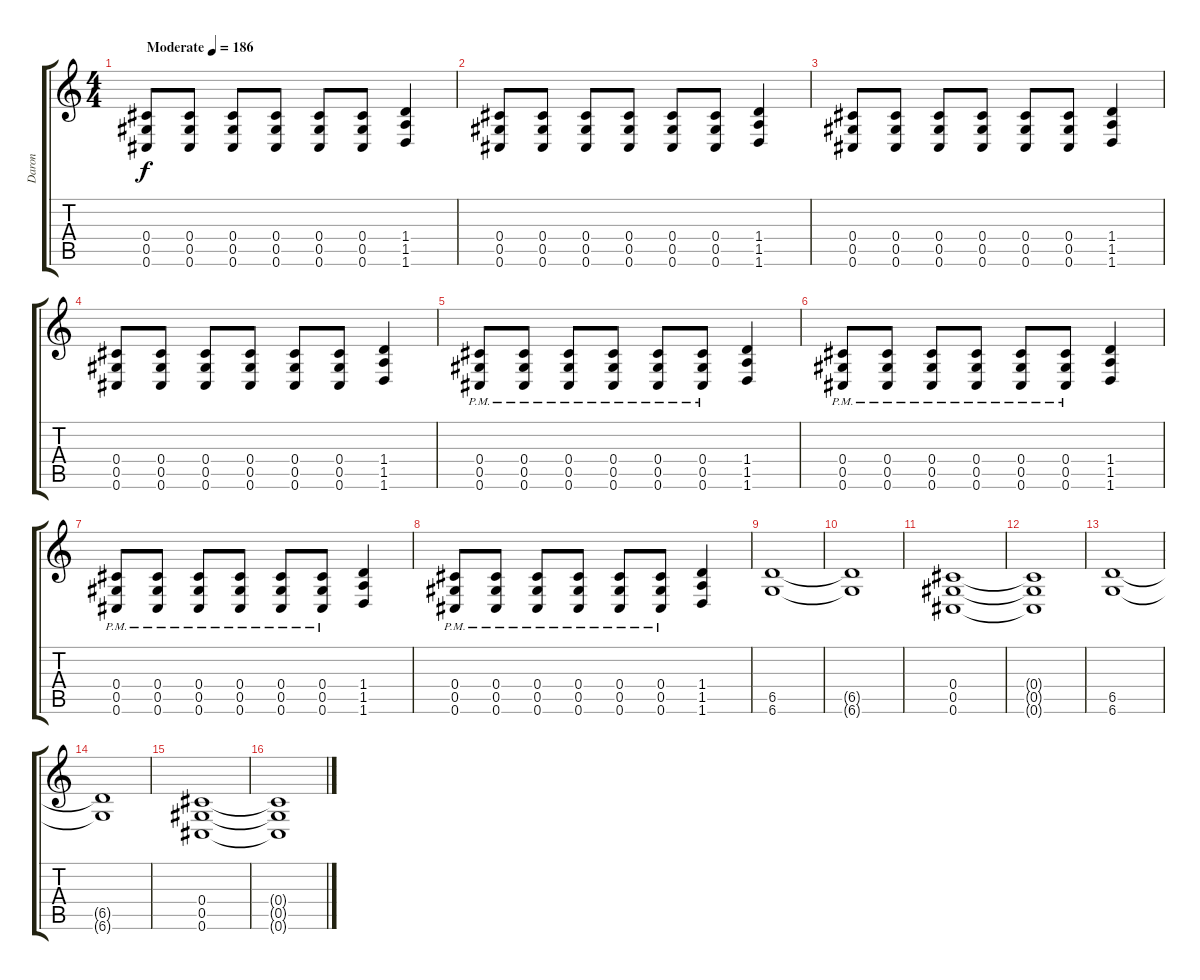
\track ("Daron" "Daron") {instrument distortionguitar}
\staff {score tabs}
\tuning (Eb4 Bb3 Gb3 Db3 Ab2 Db2) {hide}
\ts (4 4)
\tempo (186 "Moderate")
\clef g2
\ks c
(0.4 0.5 0.6).8{dy f instrument distortionguitar} (0.4 0.5 0.6).8 (0.4 0.5 0.6).8 (0.4 0.5 0.6).8 (0.4 0.5 0.6).8 (0.4 0.5 0.6).8 (1.4 1.5 1.6).4 |
(0.4 0.5 0.6).8 (0.4 0.5 0.6).8 (0.4 0.5 0.6).8 (0.4 0.5 0.6).8 (0.4 0.5 0.6).8 (0.4 0.5 0.6).8 (1.4 1.5 1.6).4 |
(0.4 0.5 0.6).8 (0.4 0.5 0.6).8 (0.4 0.5 0.6).8 (0.4 0.5 0.6).8 (0.4 0.5 0.6).8 (0.4 0.5 0.6).8 (1.4 1.5 1.6).4 |
(0.4 0.5 0.6).8 (0.4 0.5 0.6).8 (0.4 0.5 0.6).8 (0.4 0.5 0.6).8 (0.4 0.5 0.6).8 (0.4 0.5 0.6).8 (1.4 1.5 1.6).4 |
(0.4{pm} 0.5{pm} 0.6{pm}).8 (0.4{pm} 0.5{pm} 0.6{pm}).8 (0.4{pm} 0.5{pm} 0.6{pm}).8 (0.4{pm} 0.5{pm} 0.6{pm}).8 (0.4{pm} 0.5{pm} 0.6{pm}).8 (0.4{pm} 0.5{pm} 0.6{pm}).8 (1.4 1.5 1.6).4 |
(0.4{pm} 0.5{pm} 0.6{pm}).8 (0.4{pm} 0.5{pm} 0.6{pm}).8 (0.4{pm} 0.5{pm} 0.6{pm}).8 (0.4{pm} 0.5{pm} 0.6{pm}).8 (0.4{pm} 0.5{pm} 0.6{pm}).8 (0.4{pm} 0.5{pm} 0.6{pm}).8 (1.4 1.5 1.6).4 |
(0.4{pm} 0.5{pm} 0.6{pm}).8 (0.4{pm} 0.5{pm} 0.6{pm}).8 (0.4{pm} 0.5{pm} 0.6{pm}).8 (0.4{pm} 0.5{pm} 0.6{pm}).8 (0.4{pm} 0.5{pm} 0.6{pm}).8 (0.4{pm} 0.5{pm} 0.6{pm}).8 (1.4 1.5 1.6).4 |
(0.4{pm} 0.5{pm} 0.6{pm}).8 (0.4{pm} 0.5{pm} 0.6{pm}).8 (0.4{pm} 0.5{pm} 0.6{pm}).8 (0.4{pm} 0.5{pm} 0.6{pm}).8 (0.4{pm} 0.5{pm} 0.6{pm}).8 (0.4{pm} 0.5{pm} 0.6{pm}).8 (1.4 1.5 1.6).4 |
(6.5 6.6).1 |
(6.5{t} 6.6{t}).1 |
(0.4 0.5 0.6).1 |
(0.4{t} 0.5{t} 0.6{t}).1 |
(6.5 6.6).1 |
(6.5{t} 6.6{t}).1 |
(0.4 0.5 0.6).1 |
(0.4{t} 0.5{t} 0.6{t}).1
